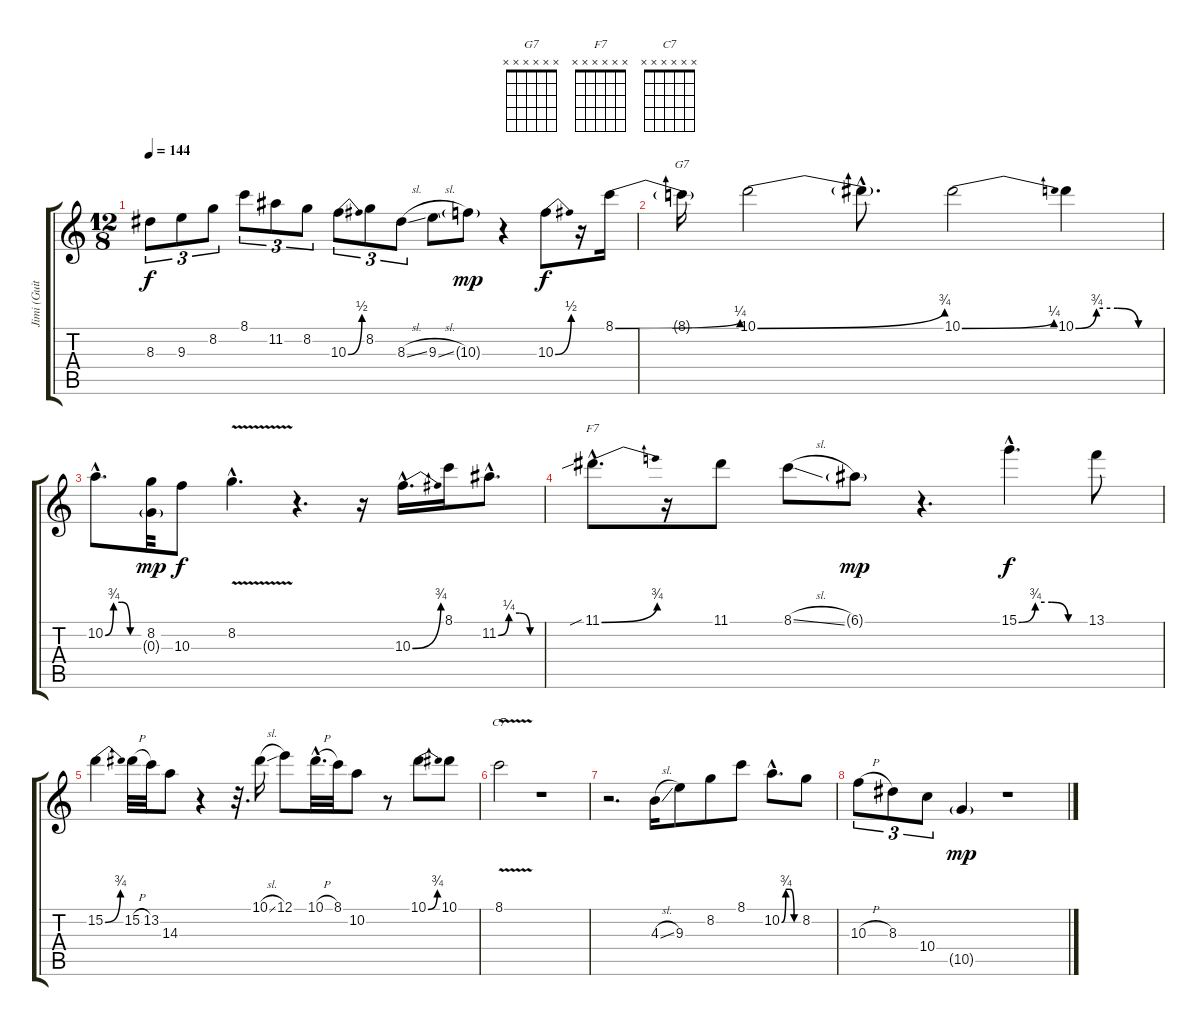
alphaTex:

\track ("Jimi (Guitar)" "Jimi (Guit") {instrument overdrivenguitar}
\staff {score tabs}
\tuning (E4 B3 G3 D3 A2 E2) {hide}
\chord ("G7" x x x x x x)
\chord ("F7" x x x x x x)
\chord ("C7" x x x x x x)
\ts (12 8)
\tempo 144
\clef g2
\ks c
8.3.8{tu (3 2) dy f} 9.3.8{tu (3 2)} 8.2.8{tu (3 2)} 8.1.8{tu (3 2)} 11.2.8{tu (3 2)} 8.2.8{tu (3 2)} 10.3{be (bend 0 0 60 2)}.8{tu (3 2)} 8.2.8{tu (3 2)} 8.3{sl}.8{tu (3 2)} 9.3{sl}.8 10.3{g}.8{dy mp} r.4 10.3{be (bend 0 0 60 2)}.8{dy f} r.16 8.1{be (bend 0 0 60 1)}.16 |
8.1{t}.16{ch "G7"} 10.1{be (bend 0 0 60 3)}.2 10.1{hac t}.8{d} 10.1{be (bend 0 0 60 1)}.2 10.1{be (custom 0 0 15 3 30 3 45 0 60 0)}.4 |
10.2{be (custom 0 0 15 3 30 3 45 0 60 0) hac}.8{d} (8.2 0.3{g}).32{dy mp} 10.3.8{dy f} 8.2{v hac}.4{d} r.4{d} r.16 10.3{be (bend 0 0 60 3) hac}.16{d} 8.1.16 11.2{be (custom 0 0 15 1 30 1 45 0 60 0) hac}.8{d} |
11.1{be (bend 0 0 60 3) sib hac}.8{d ch "F7"} r.16 11.1.8 8.1{sl}.8 6.1{g}.8{dy mp} r.4{d} 15.1{be (custom 0 0 15 3 30 3 45 0 60 0) hac}.4{d dy f} 13.1.8 |
15.2{be (bend 0 0 60 3)}.4 15.2{h}.32 13.2.32 14.3.8 r.4 r.32{d} 10.1{sl}.16 12.1.8 10.1{h hac}.32{d} 8.1.32 10.2.8 r.8 10.1{be (bend 0 0 60 3)}.8 10.1.8 |
8.1{v}.2{ch "C7"} r.1 |
r.2{d} 4.3{sl}.16 9.3.8 8.2.8 8.1.8 10.2{be (custom 0 0 15 3 30 3 45 0 60 0) hac}.8{d} 8.2.8 |
10.3{h}.8{tu (3 2)} 8.3.8{tu (3 2)} 10.4.8{tu (3 2)} 10.5{g}.4{dy mp} r.1
